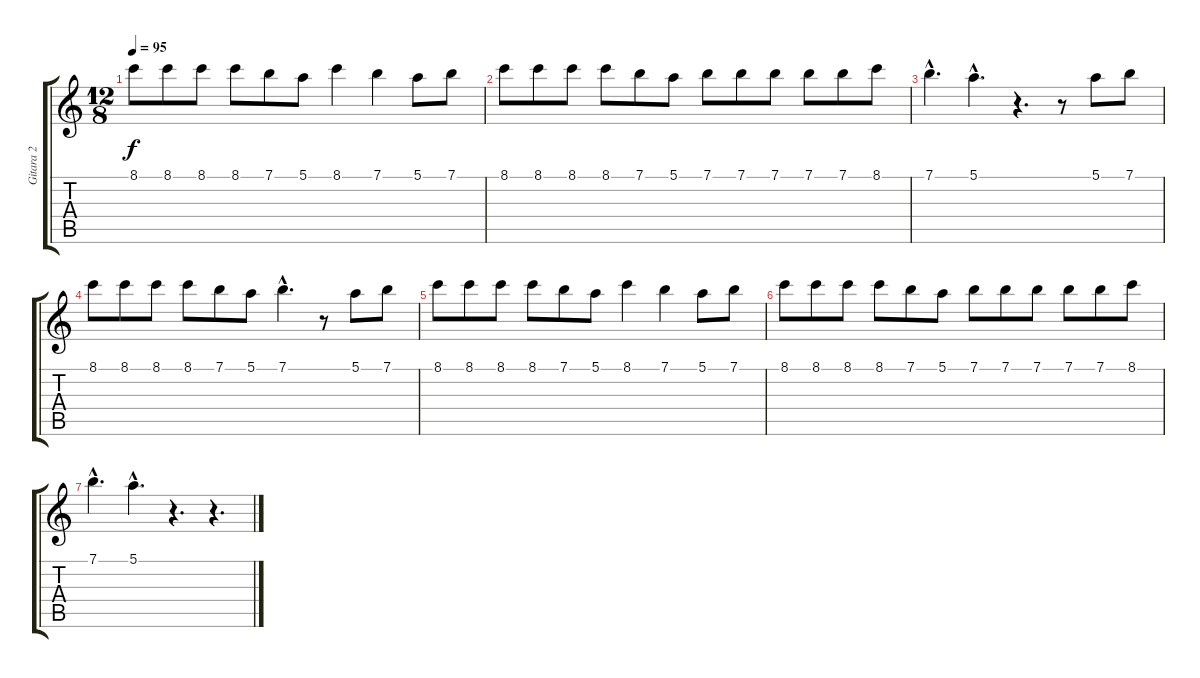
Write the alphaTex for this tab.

\track ("Gitara 2" "Gitara 2") {instrument distortionguitar}
\staff {score tabs}
\tuning (E4 B3 G3 D3 A2 E2) {hide}
\ts (12 8)
\tempo 95
\clef g2
\ks c
8.1.8{dy f} 8.1.8 8.1.8 8.1.8 7.1.8 5.1.8 8.1.4 7.1.4 5.1.8 7.1.8 |
8.1.8 8.1.8 8.1.8 8.1.8 7.1.8 5.1.8 7.1.8 7.1.8 7.1.8 7.1.8 7.1.8 8.1.8 |
7.1{hac}.4{d} 5.1{hac}.4{d} r.4{d} r.8 5.1.8 7.1.8 |
8.1.8 8.1.8 8.1.8 8.1.8 7.1.8 5.1.8 7.1{hac}.4{d} r.8 5.1.8 7.1.8 |
8.1.8 8.1.8 8.1.8 8.1.8 7.1.8 5.1.8 8.1.4 7.1.4 5.1.8 7.1.8 |
8.1.8 8.1.8 8.1.8 8.1.8 7.1.8 5.1.8 7.1.8 7.1.8 7.1.8 7.1.8 7.1.8 8.1.8 |
7.1{hac}.4{d} 5.1{hac}.4{d} r.4{d} r.4{d}
